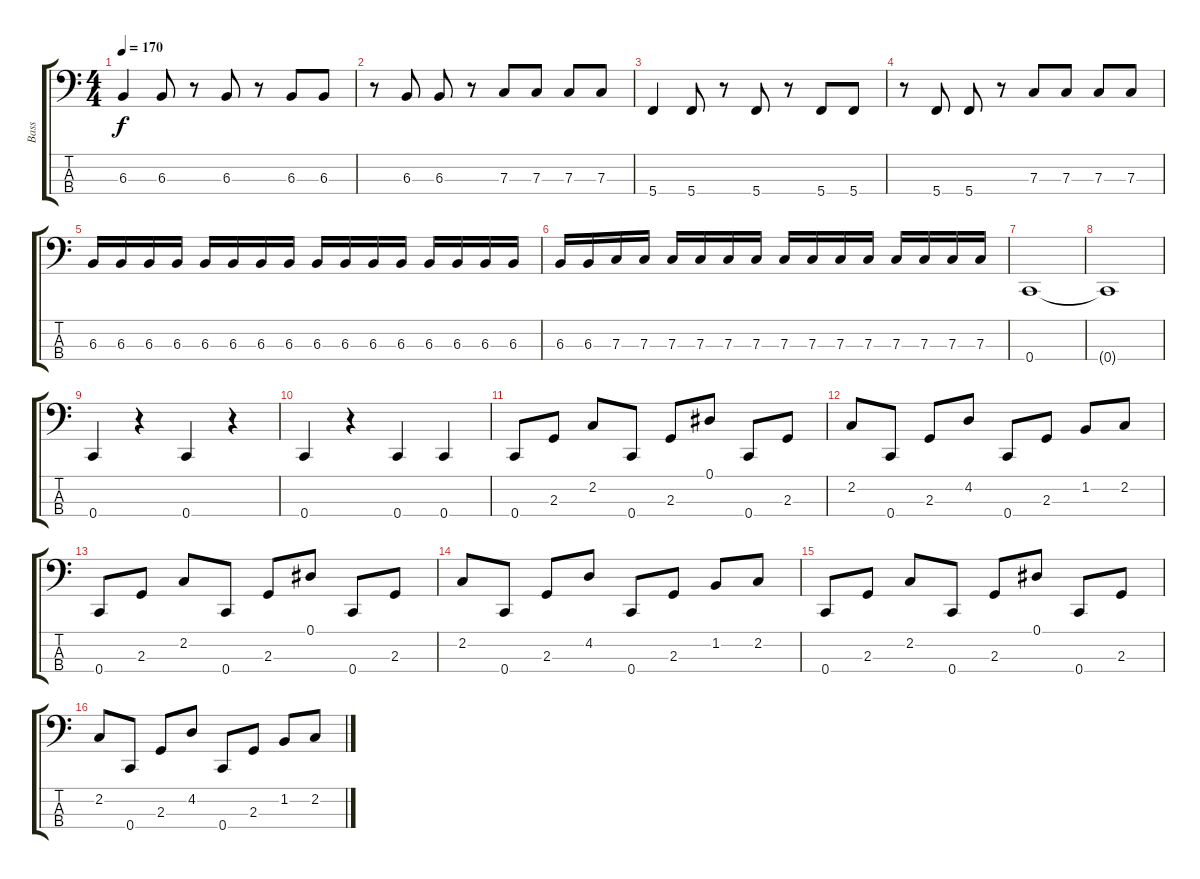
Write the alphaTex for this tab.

\track ("Bass" "Bass") {instrument electricbasspick}
\staff {score tabs}
\tuning (Eb2 Bb1 F1 C1) {hide}
\ts (4 4)
\tempo 170
\clef f4
\ks c
6.3.4{dy f} 6.3.8 r.8 6.3.8 r.8 6.3.8 6.3.8 |
r.8 6.3.8 6.3.8 r.8 7.3.8 7.3.8 7.3.8 7.3.8 |
5.4.4 5.4.8 r.8 5.4.8 r.8 5.4.8 5.4.8 |
r.8 5.4.8 5.4.8 r.8 7.3.8 7.3.8 7.3.8 7.3.8 |
6.3.16 6.3.16 6.3.16 6.3.16 6.3.16 6.3.16 6.3.16 6.3.16 6.3.16 6.3.16 6.3.16 6.3.16 6.3.16 6.3.16 6.3.16 6.3.16 |
6.3.16 6.3.16 7.3.16 7.3.16 7.3.16 7.3.16 7.3.16 7.3.16 7.3.16 7.3.16 7.3.16 7.3.16 7.3.16 7.3.16 7.3.16 7.3.16 |
0.4.1 |
0.4{t}.1 |
0.4.4 r.4 0.4.4 r.4 |
0.4.4 r.4 0.4.4 0.4.4 |
0.4.8 2.3.8 2.2.8 0.4.8 2.3.8 0.1.8 0.4.8 2.3.8 |
2.2.8 0.4.8 2.3.8 4.2.8 0.4.8 2.3.8 1.2.8 2.2.8 |
0.4.8 2.3.8 2.2.8 0.4.8 2.3.8 0.1.8 0.4.8 2.3.8 |
2.2.8 0.4.8 2.3.8 4.2.8 0.4.8 2.3.8 1.2.8 2.2.8 |
0.4.8 2.3.8 2.2.8 0.4.8 2.3.8 0.1.8 0.4.8 2.3.8 |
2.2.8 0.4.8 2.3.8 4.2.8 0.4.8 2.3.8 1.2.8 2.2.8
